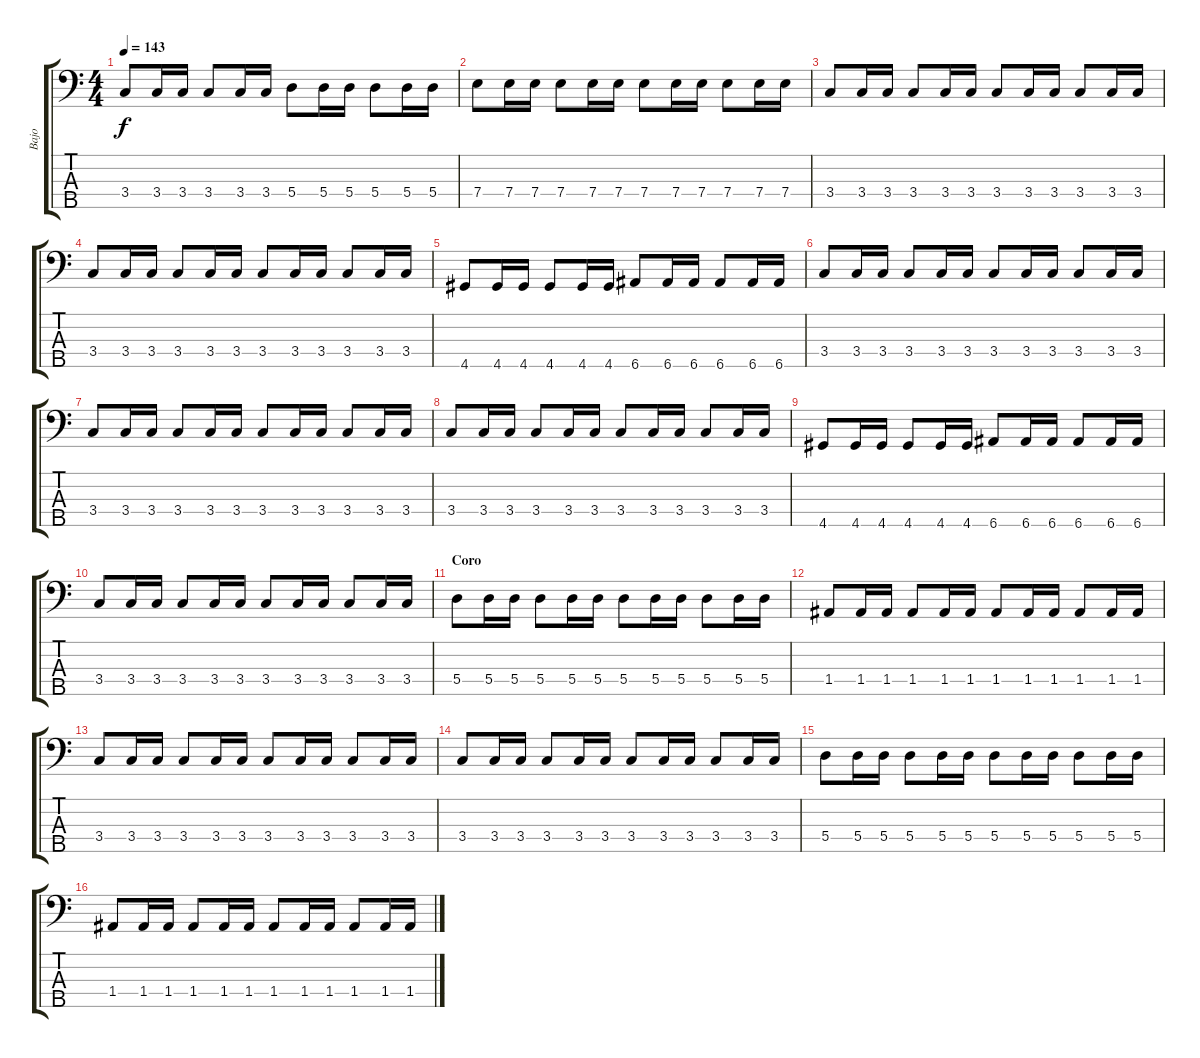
\track ("Bajo" "Bajo") {instrument electricbassfinger}
\staff {score tabs}
\tuning (C3 G2 D2 A1 E1) {hide}
\ts (4 4)
\tempo 143
\clef f4
\ks c
3.4.8{dy f} 3.4.16 3.4.16 3.4.8 3.4.16 3.4.16 5.4.8 5.4.16 5.4.16 5.4.8 5.4.16 5.4.16 |
7.4.8 7.4.16 7.4.16 7.4.8 7.4.16 7.4.16 7.4.8 7.4.16 7.4.16 7.4.8 7.4.16 7.4.16 |
3.4.8 3.4.16 3.4.16 3.4.8 3.4.16 3.4.16 3.4.8 3.4.16 3.4.16 3.4.8 3.4.16 3.4.16 |
3.4.8 3.4.16 3.4.16 3.4.8 3.4.16 3.4.16 3.4.8 3.4.16 3.4.16 3.4.8 3.4.16 3.4.16 |
4.5.8 4.5.16 4.5.16 4.5.8 4.5.16 4.5.16 6.5.8 6.5.16 6.5.16 6.5.8 6.5.16 6.5.16 |
3.4.8 3.4.16 3.4.16 3.4.8 3.4.16 3.4.16 3.4.8 3.4.16 3.4.16 3.4.8 3.4.16 3.4.16 |
3.4.8 3.4.16 3.4.16 3.4.8 3.4.16 3.4.16 3.4.8 3.4.16 3.4.16 3.4.8 3.4.16 3.4.16 |
3.4.8 3.4.16 3.4.16 3.4.8 3.4.16 3.4.16 3.4.8 3.4.16 3.4.16 3.4.8 3.4.16 3.4.16 |
4.5.8 4.5.16 4.5.16 4.5.8 4.5.16 4.5.16 6.5.8 6.5.16 6.5.16 6.5.8 6.5.16 6.5.16 |
3.4.8 3.4.16 3.4.16 3.4.8 3.4.16 3.4.16 3.4.8 3.4.16 3.4.16 3.4.8 3.4.16 3.4.16 |
\section ("" "Coro")
5.4.8 5.4.16 5.4.16 5.4.8 5.4.16 5.4.16 5.4.8 5.4.16 5.4.16 5.4.8 5.4.16 5.4.16 |
1.4.8 1.4.16 1.4.16 1.4.8 1.4.16 1.4.16 1.4.8 1.4.16 1.4.16 1.4.8 1.4.16 1.4.16 |
3.4.8 3.4.16 3.4.16 3.4.8 3.4.16 3.4.16 3.4.8 3.4.16 3.4.16 3.4.8 3.4.16 3.4.16 |
3.4.8 3.4.16 3.4.16 3.4.8 3.4.16 3.4.16 3.4.8 3.4.16 3.4.16 3.4.8 3.4.16 3.4.16 |
5.4.8 5.4.16 5.4.16 5.4.8 5.4.16 5.4.16 5.4.8 5.4.16 5.4.16 5.4.8 5.4.16 5.4.16 |
1.4.8 1.4.16 1.4.16 1.4.8 1.4.16 1.4.16 1.4.8 1.4.16 1.4.16 1.4.8 1.4.16 1.4.16
